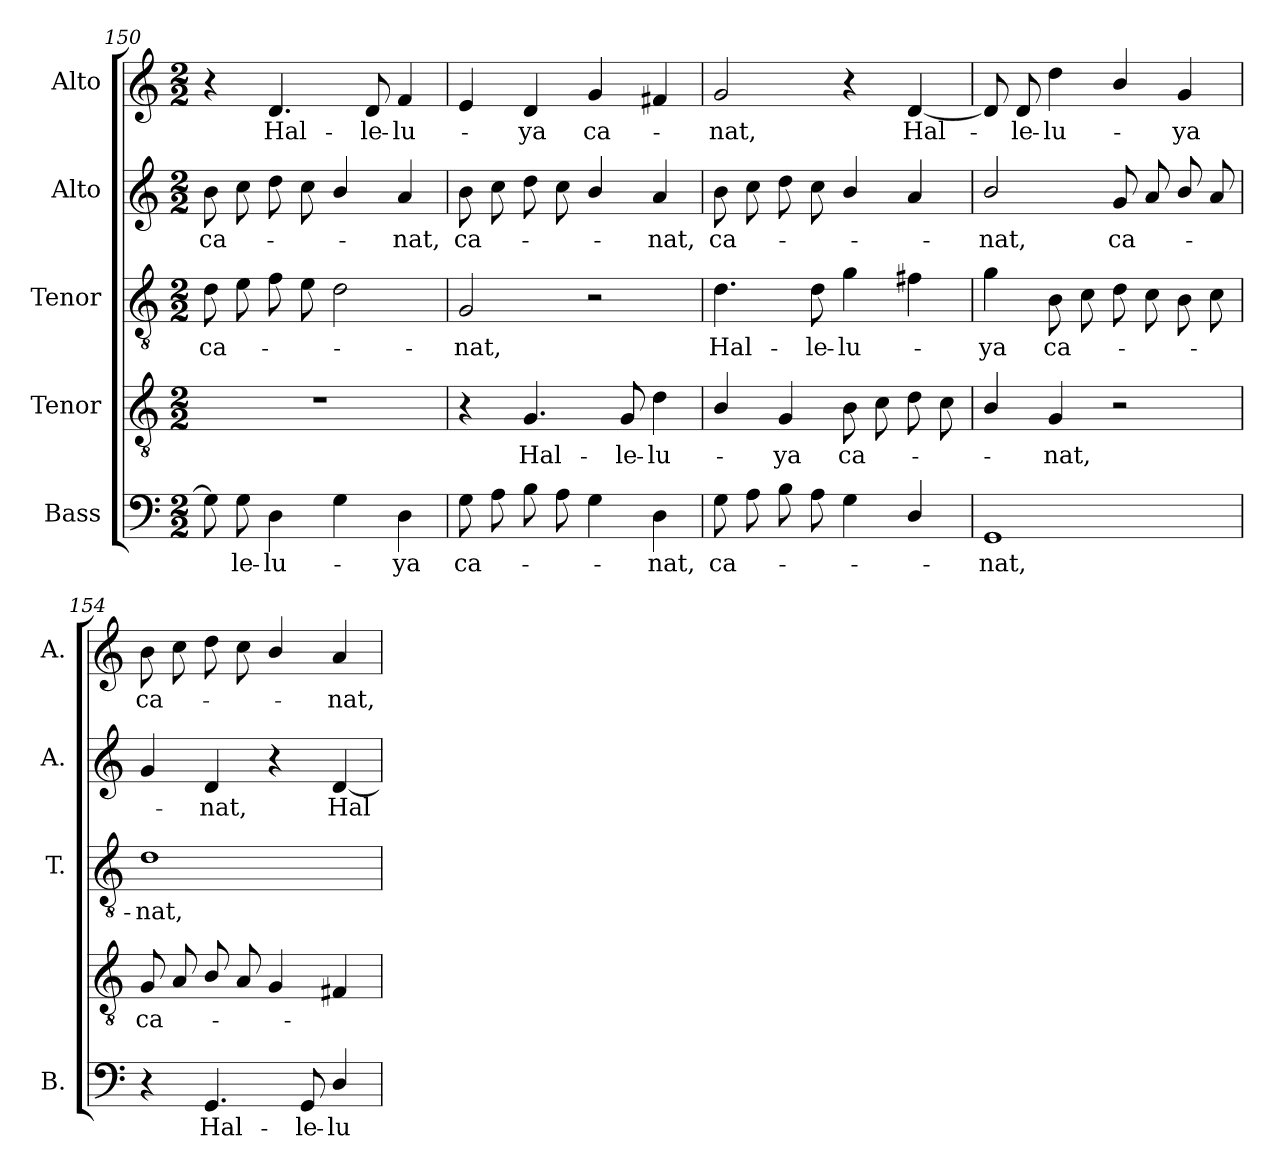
**kern	**text	**kern	**text	**kern	**text	**kern	**text	**kern	**text
*part5	*part5	*part4	*part4	*part3	*part3	*part2	*part2	*part1	*part1
*staff5	*staff5	*staff4	*staff4	*staff3	*staff3	*staff2	*staff2	*staff1	*staff1
*I"Bass	*	*I"Tenor	*	*I"Tenor	*	*I"Alto	*	*I"Alto	*
*I'B.	*	*	*	*I'T.	*	*I'A.	*	*I'A.	*
*clefF4	*	*clefGv2	*	*clefGv2	*	*clefG2	*	*clefG2	*
*	*	*ITrd7c12	*	*ITrd7c12	*	*	*	*	*
*k[]	*	*k[]	*	*k[]	*	*k[]	*	*k[]	*
*C:	*	*C:	*	*C:	*	*C:	*	*C:	*
*M2/2	*	*M2/2	*	*M2/2	*	*M2/2	*	*M2/2	*
=150	=150	=150	=150	=150	=150	=150	=150	=150	=150
!	!	!	!	!	!LO:LY:b:color=#000000	!	!	!	!
!	!	!	!	!	!	!	!LO:LY:b:color=#000000	!	!
8Gi\]	.	1r	.	8Di\	ca-	8bi\	ca-	4r	.
!	!LO:LY:b:color=#000000	!	!	!	!	!	!	!	!
8Gi\	-le-	.	.	8Ei\	.	8cci\	.	.	.
!	!LO:LY:b:color=#000000	!	!	!	!	!	!	!	!
!	!	!	!	!	!	!	!	!	!LO:LY:b:color=#000000
4Di\	-lu-	.	.	8Fi\	.	8ddi\	.	4.di/	Hal-
.	.	.	.	8Ei\	.	8cci\	.	.	.
4Gi\	.	.	.	2Di\	.	4bi/	.	.	.
!	!	!	!	!	!	!	!	!	!LO:LY:b:color=#000000
.	.	.	.	.	.	.	.	8di/	-le-
!	!LO:LY:b:color=#000000	!	!	!	!	!	!	!	!
!	!	!	!	!	!	!	!LO:LY:b:color=#000000	!	!
!	!	!	!	!	!	!	!	!	!LO:LY:b:color=#000000
4Di\	-ya	.	.	.	.	4ai/	-nat,	4fi/	-lu-
=151	=151	=151	=151	=151	=151	=151	=151	=151	=151
!	!LO:LY:b:color=#000000	!	!	!	!	!	!	!	!
!	!	!	!	!	!LO:LY:b:color=#000000	!	!	!	!
!	!	!	!	!	!	!	!LO:LY:b:color=#000000	!	!
8Gi\	ca-	4r	.	2GGi/	-nat,	8bi\	ca-	4ei/	.
8Ai\	.	.	.	.	.	8cci\	.	.	.
!	!	!	!LO:LY:b:color=#000000	!	!	!	!	!	!
!	!	!	!	!	!	!	!	!	!LO:LY:b:color=#000000
8Bi\	.	4.GGi/	Hal-	.	.	8ddi\	.	4di/	-ya
8Ai\	.	.	.	.	.	8cci\	.	.	.
!	!	!	!	!	!	!	!	!	!LO:LY:b:color=#000000
4Gi\	.	.	.	2r	.	4bi/	.	4gi/	ca-
!	!	!	!LO:LY:b:color=#000000	!	!	!	!	!	!
.	.	8GGi/	-le-	.	.	.	.	.	.
!	!LO:LY:b:color=#000000	!	!	!	!	!	!	!	!
!	!	!	!LO:LY:b:color=#000000	!	!	!	!	!	!
!	!	!	!	!	!	!	!LO:LY:b:color=#000000	!	!
4Di\	-nat,	4Di\	-lu-	.	.	4ai/	-nat,	4f#Xi/	.
!!LO:LB:g=z
=152	=152	=152	=152	=152	=152	=152	=152	=152	=152
!	!LO:LY:b:color=#000000	!	!	!	!	!	!	!	!
!	!	!	!	!	!LO:LY:b:color=#000000	!	!	!	!
!	!	!	!	!	!	!	!LO:LY:b:color=#000000	!	!
!	!	!	!	!	!	!	!	!	!LO:LY:b:color=#000000
8Gi\	ca-	4BBi/	.	4.Di\	Hal-	8bi\	ca-	2gi/	-nat,
8Ai\	.	.	.	.	.	8cci\	.	.	.
!	!	!	!LO:LY:b:color=#000000	!	!	!	!	!	!
8Bi\	.	4GGi/	-ya	.	.	8ddi\	.	.	.
!	!	!	!	!	!LO:LY:b:color=#000000	!	!	!	!
8Ai\	.	.	.	8Di\	-le-	8cci\	.	.	.
!	!	!	!LO:LY:b:color=#000000	!	!	!	!	!	!
!	!	!	!	!	!LO:LY:b:color=#000000	!	!	!	!
4Gi\	.	8BBi\	ca-	4Gi\	-lu-	4bi/	.	4r	.
.	.	8Ci\	.	.	.	.	.	.	.
!	!	!	!	!	!	!	!	!	!LO:LY:b:color=#000000
4Di/	.	8Di\	.	4F#Xi\	.	4ai/	.	[4di/	Hal-
.	.	8Ci\	.	.	.	.	.	.	.
=153	=153	=153	=153	=153	=153	=153	=153	=153	=153
!	!LO:LY:b:color=#000000	!	!	!	!	!	!	!	!
!	!	!	!	!	!LO:LY:b:color=#000000	!	!	!	!
!	!	!	!	!	!	!	!LO:LY:b:color=#000000	!	!
1GGi	-nat,	4BBi/	.	4Gi\	-ya	2bi/	-nat,	8di/]	.
!	!	!	!	!	!	!	!	!	!LO:LY:b:color=#000000
.	.	.	.	.	.	.	.	8di/	-le-
!	!	!	!LO:LY:b:color=#000000	!	!	!	!	!	!
!	!	!	!	!	!LO:LY:b:color=#000000	!	!	!	!
!	!	!	!	!	!	!	!	!	!LO:LY:b:color=#000000
.	.	4GGi/	-nat,	8BBi\	ca-	.	.	4ddi\	-lu-
.	.	.	.	8Ci\	.	.	.	.	.
!	!	!	!	!	!	!	!LO:LY:b:color=#000000	!	!
.	.	2r	.	8Di\	.	8gi/	ca-	4bi/	.
.	.	.	.	8Ci\	.	8ai/	.	.	.
!	!	!	!	!	!	!	!	!	!LO:LY:b:color=#000000
.	.	.	.	8BBi\	.	8bi/	.	4gi/	-ya
.	.	.	.	8Ci\	.	8ai/	.	.	.
=154	=154	=154	=154	=154	=154	=154	=154	=154	=154
!	!	!	!LO:LY:b:color=#000000	!	!	!	!	!	!
!	!	!	!	!	!LO:LY:b:color=#000000	!	!	!	!
!	!	!	!	!	!	!	!	!	!LO:LY:b:color=#000000
4r	.	8GGi/	ca-	1Di	-nat,	4gi/	.	8bi\	ca-
.	.	8AAi/	.	.	.	.	.	8cci\	.
!	!LO:LY:b:color=#000000	!	!	!	!	!	!	!	!
!	!	!	!	!	!	!	!LO:LY:b:color=#000000	!	!
4.GGi/	Hal-	8BBi/	.	.	.	4di/	-nat,	8ddi\	.
.	.	8AAi/	.	.	.	.	.	8cci\	.
.	.	4GGi/	.	.	.	4r	.	4bi/	.
!	!LO:LY:b:color=#000000	!	!	!	!	!	!	!	!
8GGi/	-le-	.	.	.	.	.	.	.	.
!	!LO:LY:b:color=#000000	!	!	!	!	!	!	!	!
!	!	!	!	!	!	!	!LO:LY:b:color=#000000	!	!
!	!	!	!	!	!	!	!	!	!LO:LY:b:color=#000000
4Di/	-lu-	4FF#Xi/	.	.	.	[4di/	Hal-	4ai/	-nat,
=	=	=	=	=	=	=	=	=	=
*-	*-	*-	*-	*-	*-	*-	*-	*-	*-
